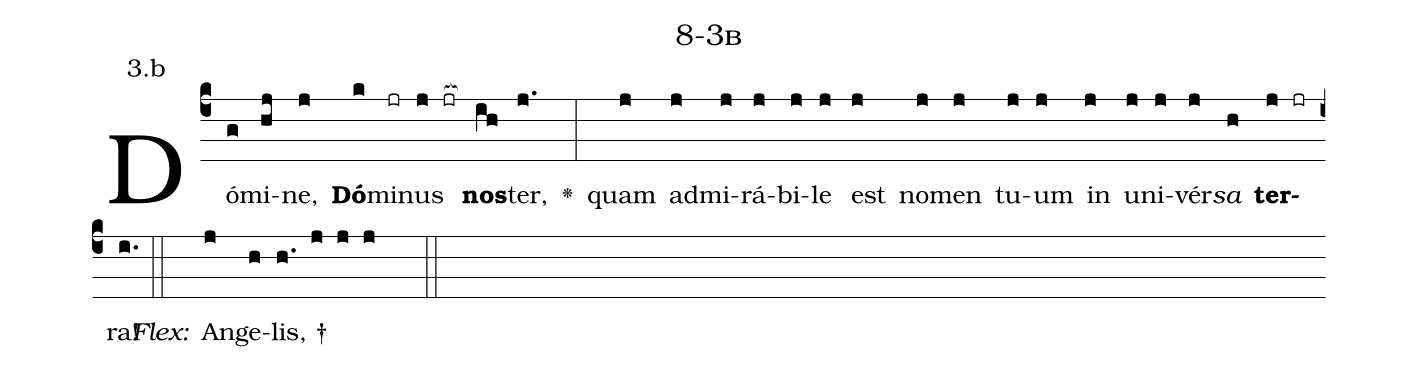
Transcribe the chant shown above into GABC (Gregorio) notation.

name: 8-3b;
annotation: 3.b;
%%
(c4)Dó(g)mi(hj)ne,(j) <b>Dó</b>(k)mi(jr)nus(j jr[ocb:1{]) <b>nos</b>(ih[ocb:0}])ter,(j.) <v>\greheightstar</v>(:) quam(j) ad(j)mi(j)rá(j)bi(j)le(j) est(j) no(j)men(j) tu(j)um(j) in(j) u(j)ni(j)vér(j)<i>sa</i>(h) <b>ter</b>(j jr)ra!(i.) (::)
<i>Flex:</i>()  An(j)ge(h)lis, †(h. j j j  ::)

%E(j) u(j) o(j) u(h) a(j) e.(i.) (::)
